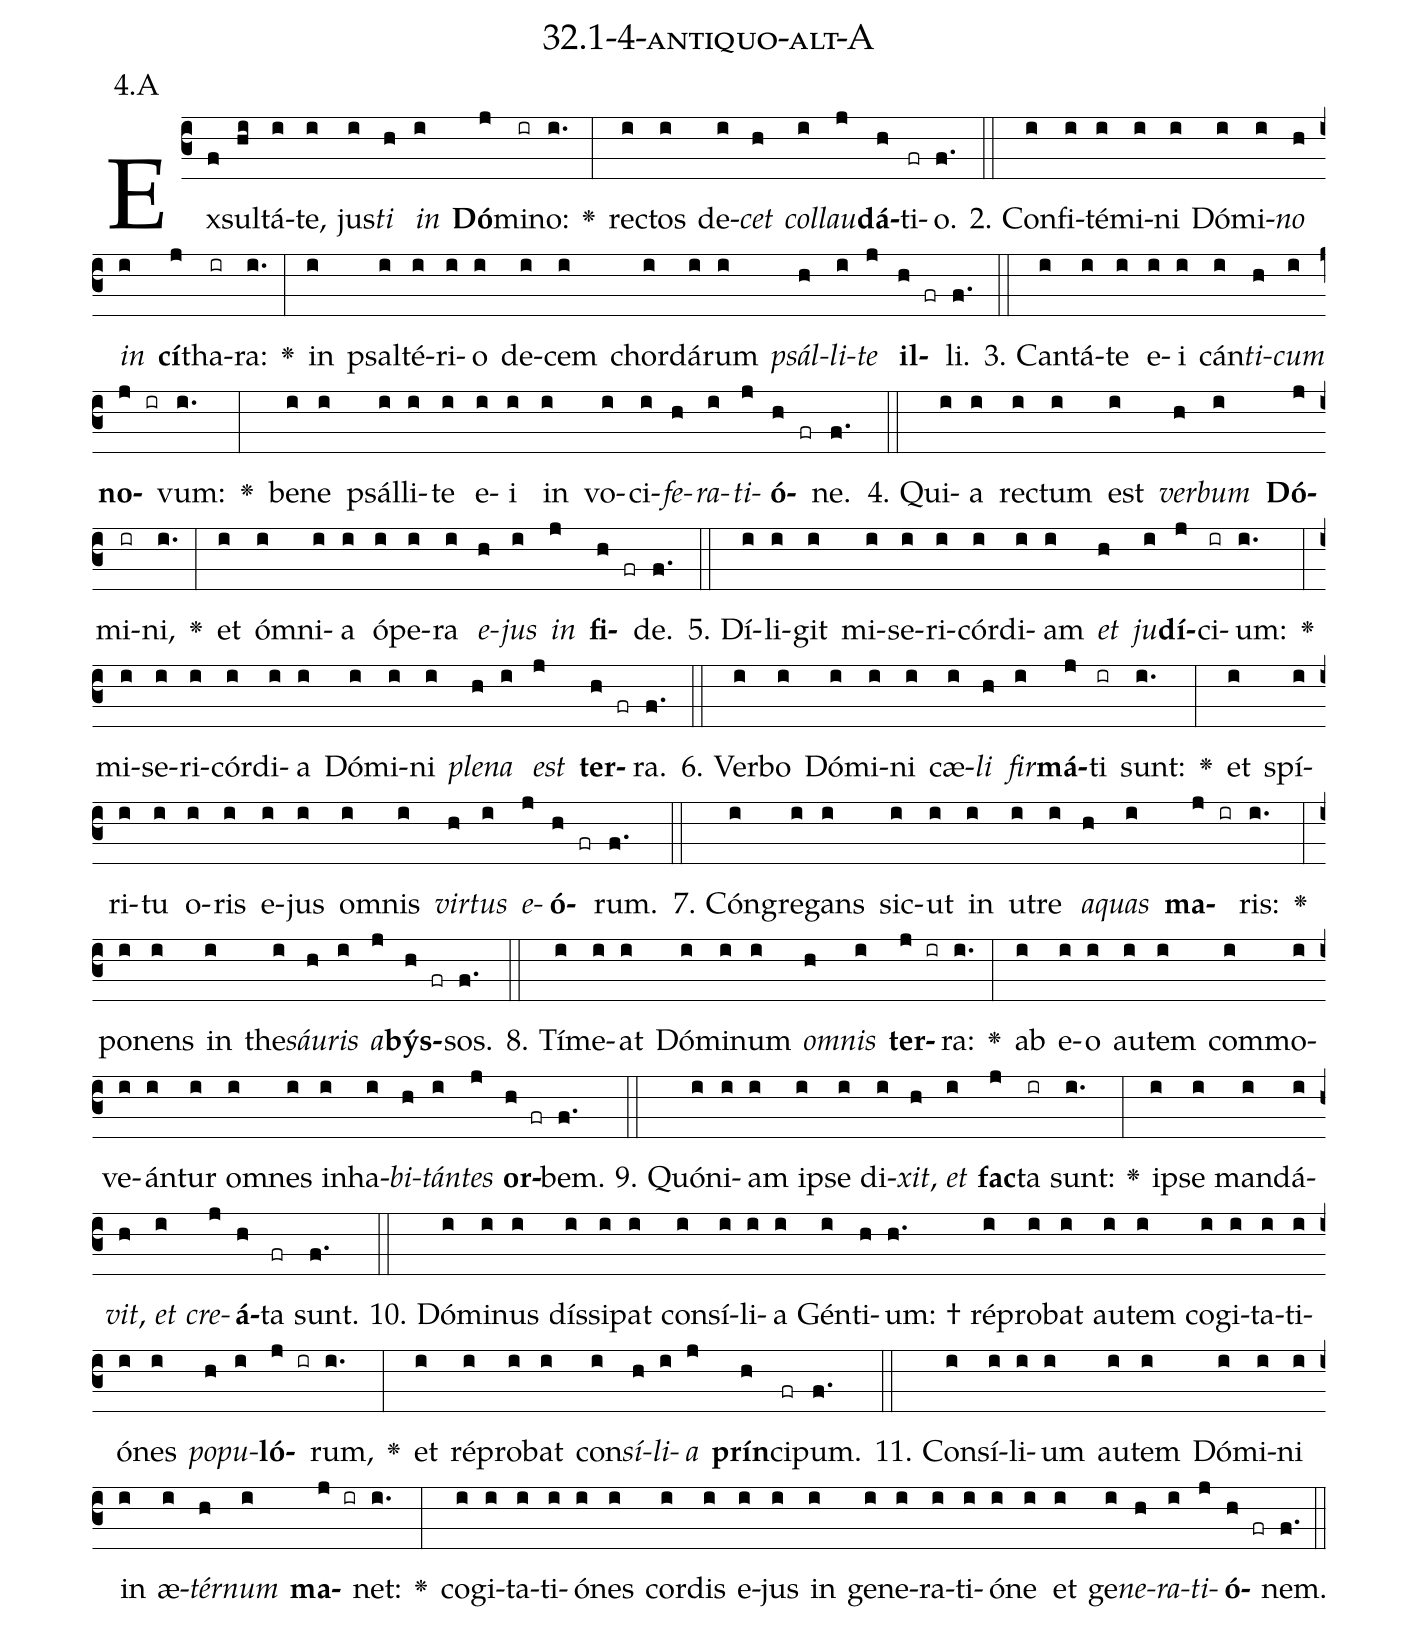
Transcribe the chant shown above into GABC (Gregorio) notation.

name: 32.1-4-antiquo-alt-A;
annotation: 4.A;
%%
(c3)Ex(f)sul(hi)tá(i)te,(i) jus(i)<i>ti</i>(h) <i>in</i>(i) <b>Dó</b>(j)mi(ir)no:(i.) <v>\greheightstar</v>(:) rec(i)tos(i) de(i)<i>cet</i>(h) <i>col</i>(i)<i>lau</i>(j)<b>dá</b>(h)ti(fr)o.(f.) (::)
2. Con(i)fi(i)té(i)mi(i)ni(i) Dó(i)mi(i)<i>no</i>(h) <i>in</i>(i) <b>cí</b>(j)tha(ir)ra:(i.) <v>\greheightstar</v>(:) in(i) psal(i)té(i)ri(i)o(i) de(i)cem(i) chor(i)dá(i)rum(i) <i>psál</i>(h)<i>li</i>(i)<i>te</i>(j) <b>il</b>(h fr)li.(f.) (::)
3. Can(i)tá(i)te(i) e(i)i(i) cán(i)<i>ti</i>(h)<i>cum</i>(i) <b>no</b>(j ir)vum:(i.) <v>\greheightstar</v>(:) be(i)ne(i) psál(i)li(i)te(i) e(i)i(i) in(i) vo(i)ci(i)<i>fe</i>(h)<i>ra</i>(i)<i>ti</i>(j)<b>ó</b>(h fr)ne.(f.) (::)
4. Qui(i)a(i) rec(i)tum(i) est(i) <i>ver</i>(h)<i>bum</i>(i) <b>Dó</b>(j)mi(ir)ni,(i.) <v>\greheightstar</v>(:) et(i) óm(i)ni(i)a(i) ó(i)pe(i)ra(i) <i>e</i>(h)<i>jus</i>(i) <i>in</i>(j) <b>fi</b>(h fr)de.(f.) (::)
5. Dí(i)li(i)git(i) mi(i)se(i)ri(i)cór(i)di(i)am(i) <i>et</i>(h) <i>ju</i>(i)<b>dí</b>(j)ci(ir)um:(i.) <v>\greheightstar</v>(:) mi(i)se(i)ri(i)cór(i)di(i)a(i) Dó(i)mi(i)ni(i) <i>ple</i>(h)<i>na</i>(i) <i>est</i>(j) <b>ter</b>(h fr)ra.(f.) (::)
6. Ver(i)bo(i) Dó(i)mi(i)ni(i) cæ(i)<i>li</i>(h) <i>fir</i>(i)<b>má</b>(j)ti(ir) sunt:(i.) <v>\greheightstar</v>(:) et(i) spí(i)ri(i)tu(i) o(i)ris(i) e(i)jus(i) om(i)nis(i) <i>vir</i>(h)<i>tus</i>(i) <i>e</i>(j)<b>ó</b>(h fr)rum.(f.) (::)
7. Cón(i)gre(i)gans(i) sic(i)ut(i) in(i) u(i)tre(i) <i>a</i>(h)<i>quas</i>(i) <b>ma</b>(j ir)ris:(i.) <v>\greheightstar</v>(:) po(i)nens(i) in(i) the(i)<i>sáu</i>(h)<i>ris</i>(i) <i>a</i>(j)<b>býs</b>(h fr)sos.(f.) (::)
8. Tí(i)me(i)at(i) Dó(i)mi(i)num(i) <i>om</i>(h)<i>nis</i>(i) <b>ter</b>(j ir)ra:(i.) <v>\greheightstar</v>(:) ab(i) e(i)o(i) au(i)tem(i) com(i)mo(i)ve(i)án(i)tur(i) om(i)nes(i) in(i)ha(i)<i>bi</i>(h)<i>tán</i>(i)<i>tes</i>(j) <b>or</b>(h fr)bem.(f.) (::)
9. Quón(i)i(i)am(i) ip(i)se(i) di(i)<i>xit</i>,(h) <i>et</i>(i) <b>fac</b>(j)ta(ir) sunt:(i.) <v>\greheightstar</v>(:) ip(i)se(i) man(i)dá(i)<i>vit</i>,(h) <i>et</i>(i) <i>cre</i>(j)<b>á</b>(h)ta(fr) sunt.(f.) (::)
10. Dó(i)mi(i)nus(i) dís(i)si(i)pat(i) con(i)sí(i)li(i)a(i) Gén(i)ti(h)um: †(h.) ré(i)pro(i)bat(i) au(i)tem(i) co(i)gi(i)ta(i)ti(i)ó(i)nes(i) <i>po</i>(h)<i>pu</i>(i)<b>ló</b>(j ir)rum,(i.) <v>\greheightstar</v>(:) et(i) ré(i)pro(i)bat(i) con(i)<i>sí</i>(h)<i>li</i>(i)<i>a</i>(j) <b>prín</b>(h)ci(fr)pum.(f.) (::)
11. Con(i)sí(i)li(i)um(i) au(i)tem(i) Dó(i)mi(i)ni(i) in(i) æ(i)<i>tér</i>(h)<i>num</i>(i) <b>ma</b>(j ir)net:(i.) <v>\greheightstar</v>(:) co(i)gi(i)ta(i)ti(i)ó(i)nes(i) cor(i)dis(i) e(i)jus(i) in(i) ge(i)ne(i)ra(i)ti(i)ó(i)ne(i) et(i) ge(i)<i>ne</i>(h)<i>ra</i>(i)<i>ti</i>(j)<b>ó</b>(h fr)nem.(f.) (::)
